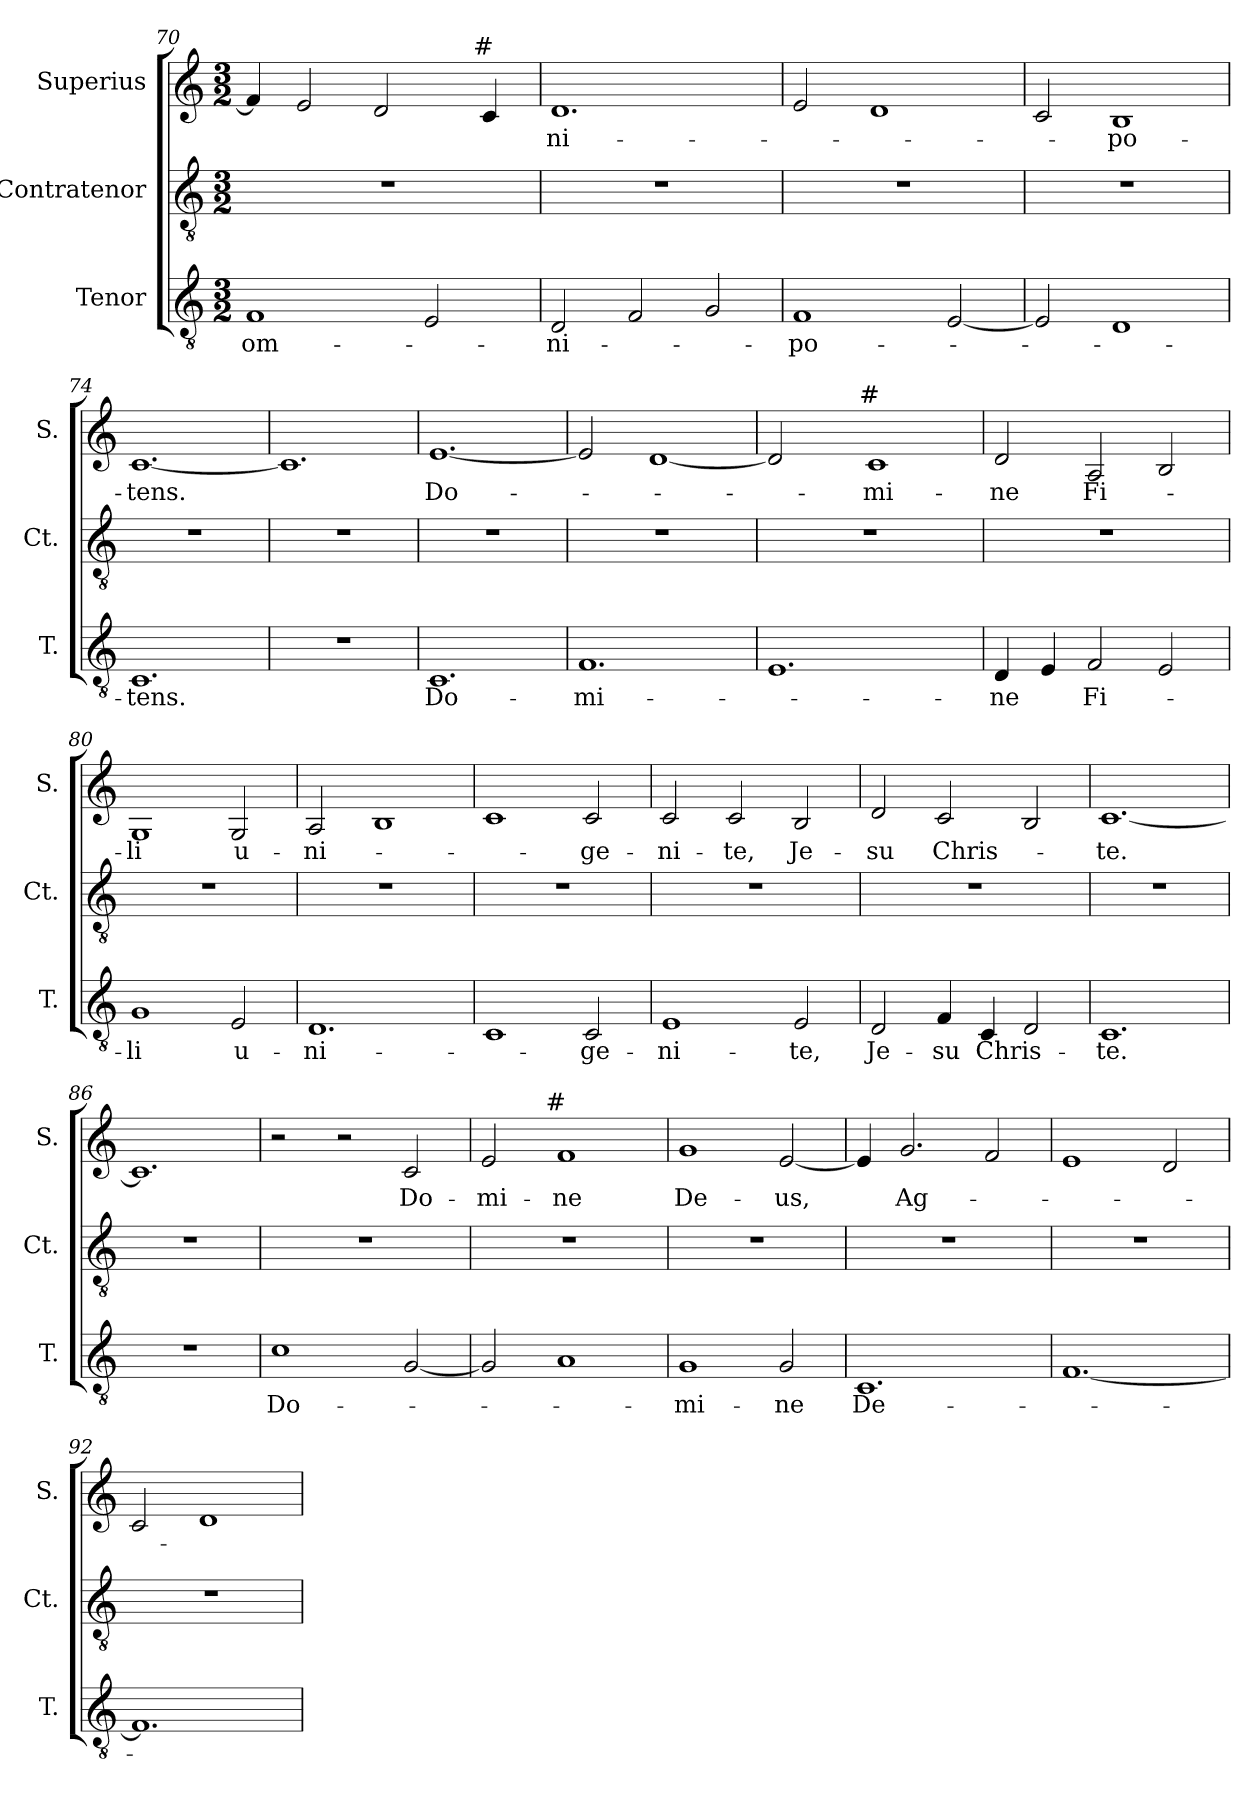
**kern	**text	**kern	**kern	**text
*part3	*part3	*part2	*part1	*part1
*staff3	*staff3	*staff2	*staff1	*staff1
*I"Tenor	*	*I"Contratenor	*I"Superius	*
*I'T.	*	*I'Ct.	*I'S.	*
*clefGv2	*	*clefGv2	*clefG2	*
*M3/2	*	*M3/2	*M3/2	*
=70	=70	=70	=70	=70
!	!LO:LY:b:cj	!	!	!
*	*	*	*^	*
1F	om-	1.r	4f/]	1ryy	.
.	.	.	2e/	.	.
.	.	.	2d/	.	.
2E/	.	.	.	8...ryy	.
!	!	!	!	!LO:TX:a:t=#	!
.	.	.	.	4ryy	.
.	.	.	4c/	.	.
.	.	.	.	64ryy	.
=71	=71	=71	=71	=71	=71
!	!LO:LY:b:cj	!	!	!	!LO:LY:b:cj
*	*	*	*v	*v	*
2D/	-ni-	1.r	1.d	-ni-
2F/	.	.	.	.
2G/	.	.	.	.
=72	=72	=72	=72	=72
!	!LO:LY:b:cj	!	!	!
1F	-po-	1.r	2e/	.
.	.	.	1d	.
[<2E/	.	.	.	.
=73	=73	=73	=73	=73
2E/]	.	1.r	2c/	.
!	!	!	!	!LO:LY:b:cj
1D	.	.	1B	-po-
=74	=74	=74	=74	=74
!	!LO:LY:b:cj	!	!	!LO:LY:b
1.C	-tens.	1.r	[<1.c	-tens.
=75	=75	=75	=75	=75
!LO:N:vis=1	!	!	!	!
1.r	.	1.r	1.c]	.
!!LO:LB:g=z
=76	=76	=76	=76	=76
!	!LO:LY:b:cj	!	!	!LO:LY:b:cj
1.C	Do-	1.r	[<1.e	Do-
=77	=77	=77	=77	=77
!	!LO:LY:b:cj	!	!	!
1.F	-mi-	1.r	2e/]	.
.	.	.	[<1d	.
=78	=78	=78	=78	=78
*	*	*	*^	*
1.E	.	1.r	2d/]	4ryy	.
.	.	.	.	8...ryy	.
!	!	!	!	!LO:TX:a:t=#	!
.	.	.	.	1ryy	.
!	!	!	!	!	!LO:LY:b:cj
.	.	.	1c	.	-mi-
.	.	.	.	64ryy	.
=79	=79	=79	=79	=79	=79
!	!LO:LY:b:cj	!	!	!	!LO:LY:b:cj
*	*	*	*v	*v	*
4D/	-ne	1.r	2d/	-ne
4E/	.	.	.	.
!	!LO:LY:b:cj	!	!	!LO:LY:b:cj
2F/	Fi-	.	2A/	Fi-
2E/	.	.	2B/	.
=80	=80	=80	=80	=80
!	!LO:LY:b:rj	!	!	!LO:LY:b:cj
1G	-li	1.r	1G	-li
!	!LO:LY:b:cj	!	!	!LO:LY:b:cj
2E/	u-	.	2G/	u-
=81	=81	=81	=81	=81
!	!LO:LY:b:cj	!	!	!LO:LY:b:cj
1.D	-ni-	1.r	2A/	-ni-
.	.	.	1B	.
=82	=82	=82	=82	=82
1C	.	1.r	1c	.
!	!LO:LY:b:cj	!	!	!LO:LY:b:cj
2C/	-ge-	.	2c/	-ge-
!!LO:LB:g=z
=83	=83	=83	=83	=83
!	!LO:LY:b:cj	!	!	!LO:LY:b:cj
1E	-ni-	1.r	2c/	-ni-
!	!	!	!	!LO:LY:b:cj
.	.	.	2c/	-te,
!	!LO:LY:b:cj	!	!	!LO:LY:b:cj
2E/	-te,	.	2B/	Je-
=84	=84	=84	=84	=84
!	!LO:LY:b:cj	!	!	!LO:LY:b:cj
2D/	Je-	1.r	2d/	-su
!	!LO:LY:b:cj	!	!	!LO:LY:b
4F/	-su	.	2c/	Chris-
!	!LO:LY:b	!	!	!
4C/	Chris-	.	.	.
2D/	.	.	2B/	.
=85	=85	=85	=85	=85
!	!LO:LY:b:cj	!	!	!LO:LY:b:cj
1.C	-te.	1.r	[<1.c	-te.
=86	=86	=86	=86	=86
!LO:N:vis=1	!	!	!	!
1.r	.	1.r	1.c]	.
=87	=87	=87	=87	=87
!	!LO:LY:b:cj	!	!	!
1c	Do-	1.r	2r	.
.	.	.	2r	.
!	!	!	!	!LO:LY:b:cj
[<2G/	.	.	2c/	Do-
=88	=88	=88	=88	=88
!	!	!	!	!LO:LY:b:cj
*	*	*	*^	*
2G/]	.	1.r	2e/	4...ryy	-mi-
!	!	!	!	!LO:TX:a:t=#	!
.	.	.	.	1ryy	.
!	!	!	!	!	!LO:LY:b:cj
1A	.	.	1f	.	-ne
.	.	.	.	32ryy	.
=89	=89	=89	=89	=89	=89
!	!LO:LY:b:cj	!	!	!	!LO:LY:b:cj
*	*	*	*v	*v	*
1G	-mi-	1.r	1g	De-
!	!LO:LY:b:cj	!	!	!LO:LY:b
2G/	-ne	.	[>2e/	-us,
!!LO:LB:g=z
=90	=90	=90	=90	=90
!	!LO:LY:b:cj	!	!	!
1.C	De-	1.r	4e/]	.
!	!	!	!	!LO:LY:b
.	.	.	2.g/	Ag-
.	.	.	2f/	.
=91	=91	=91	=91	=91
[<1.F	.	1.r	1e	.
.	.	.	2d/	.
=92	=92	=92	=92	=92
1.F]	.	1.r	2c/	.
.	.	.	1d	.
=	=	=	=	=
*-	*-	*-	*-	*-
